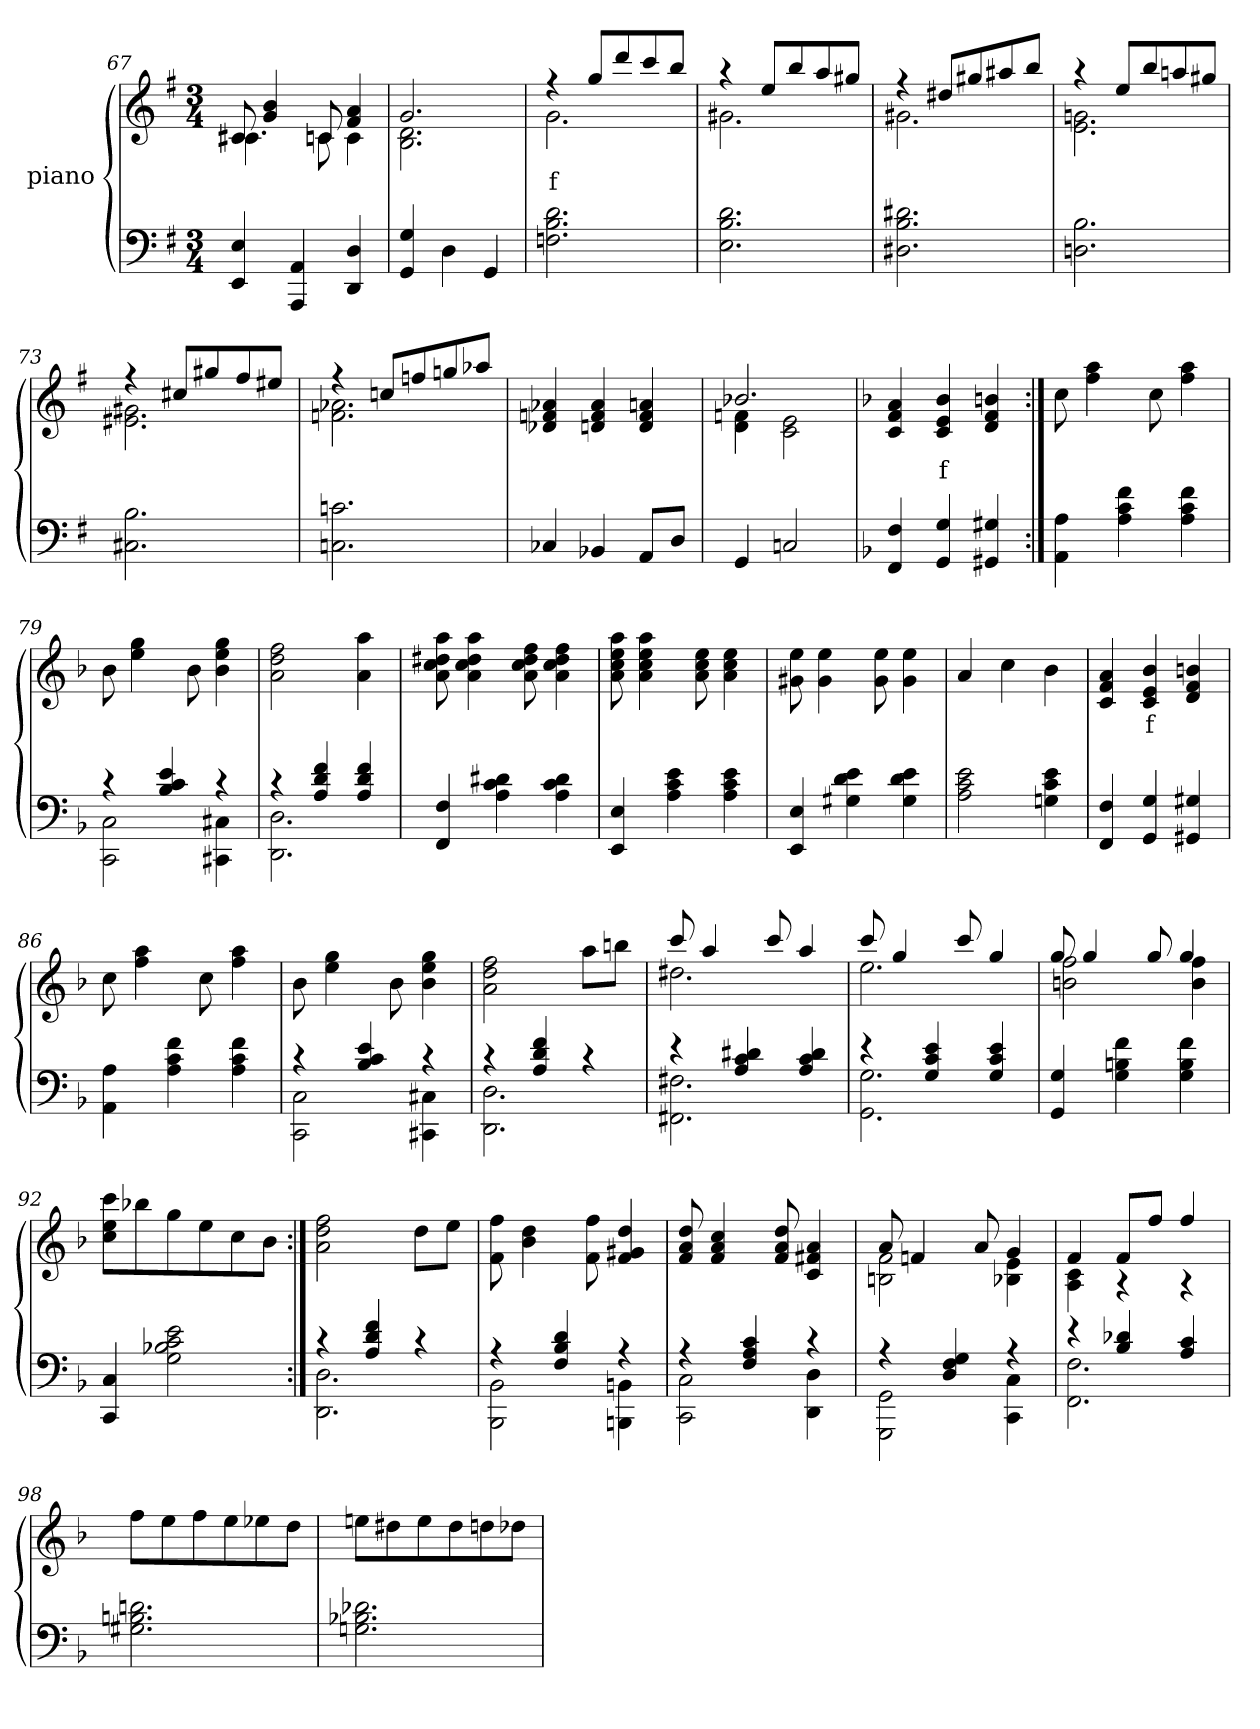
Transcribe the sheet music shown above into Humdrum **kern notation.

**kern	**kern	**text
*part2	*part1	*part1
*staff2	*staff1	*staff1
*I"piano	*I"piano	*
*clefF4	*clefG2	*
*k[f#]	*k[f#]	*
*M3/4	*M3/4	*
=67	=67	=67
*	*^	*
4E 4EE	8c#X	4.c#X	.
.	4b 4g	.	.
4AA 4AAA	.	.	.
.	8cn	8cn	.
4D 4DD	4a 4f#	4c	.
=68	=68	=68	=68
4G 4GG	2.g	2.d 2.B	.
4D	.	.	.
4GG	.	.	.
=69	=69	=69	=69
2.d 2.B 2.Fn	4r	2.g	f
.	8ggL	.	.
.	8ddd	.	.
.	8ccc	.	.
.	8bbJ	.	.
=70	=70	=70	=70
2.d 2.B 2.E	4r	2.g#	.
.	8eeL	.	.
.	8bb	.	.
.	8aa	.	.
.	8gg#XJ	.	.
=71	=71	=71	=71
2.d#X 2.B 2.D#X	4r	2.g#	.
.	8dd#XL	.	.
.	8gg#X	.	.
.	8aa#X	.	.
.	8bbJ	.	.
=72	=72	=72	=72
2.B 2.Dn	4r	2.gn 2.e	.
.	8eeL	.	.
.	8bb	.	.
.	8aan	.	.
.	8gg#XJ	.	.
=73	=73	=73	=73
2.B 2.C#X	4r	2.g# 2.e#	.
.	8cc#XL	.	.
.	8gg#X	.	.
.	8ff#	.	.
.	8ee#XJ	.	.
=74	=74	=74	=74
2.cn 2.Cn	4r	2.a- 2.fn	.
.	8ccnL	.	.
.	8ffn	.	.
.	8ggn	.	.
.	8aa-XJ	.	.
*	*v	*v	*
=75	=75	=75
4C-X	4a-X 4fn 4d-X	.
4BB-X	4a- 4f 4dn	.
8AAL	4an 4f 4d	.
8DJ	.	.
=76	=76	=76
*	*^	*
4GG	2.b-X	4fn 4d	.
2Cn	.	2e 2c	.
*	*v	*v	*
=77	=77	=77
*k[b-]	*k[b-]	*
4F 4FF	4a 4f 4c	.
4G 4GG	4b- 4e 4c	f
4G#X 4GG#X	4bn 4f 4d	.
=78:|!	=78:|!	=78:|!
4A 4AA	8cc	.
.	4aa 4ff	.
4f 4c 4A	.	.
.	8cc	.
4f 4c 4A	4aa 4ff	.
=79	=79	=79
*^	*	*
4r	2C 2CC	8b-	.
.	.	4gg 4ee	.
4e 4c 4B-	.	.	.
.	.	8b-	.
4r	4C#X 4CC#X	4gg 4ee 4b-	.
=80	=80	=80	=80
4r	2.D 2.DD	2ff 2dd 2a	.
4f 4d 4A	.	.	.
4f 4d 4A	.	4aa 4a	.
*v	*v	*	*
=81	=81	=81
4F 4FF	8aa 8dd#X 8cc 8a	.
.	4aa 4dd# 4cc 4a	.
4d#X 4c 4A	.	.
.	8ff 8dd# 8cc 8a	.
4d# 4c 4A	4ff 4dd# 4cc 4a	.
=82	=82	=82
4E 4EE	8aa 8ee 8cc 8a	.
.	4aa 4ee 4cc 4a	.
4e 4c 4A	.	.
.	8ee 8cc 8a	.
4e 4c 4A	4ee 4cc 4a	.
=83	=83	=83
4E 4EE	8ee 8g#X	.
.	4ee 4g#	.
4e 4d 4G#X	.	.
.	8ee 8g#	.
4e 4d 4G#	4ee 4g#	.
=84	=84	=84
2e 2c 2A	4a	.
.	4cc	.
4e 4c 4Gn	4b-	.
=85	=85	=85
4F 4FF	4a 4f 4c	.
4G 4GG	4b- 4e 4c	f
4G#X 4GG#X	4bn 4f 4d	.
=86	=86	=86
4A 4AA	8cc	.
.	4aa 4ff	.
4f 4c 4A	.	.
.	8cc	.
4f 4c 4A	4aa 4ff	.
=87	=87	=87
*^	*	*
4r	2C 2CC	8b-	.
.	.	4gg 4ee	.
4e 4c 4B-	.	.	.
.	.	8b-	.
4r	4C#X 4CC#X	4gg 4ee 4b-	.
=88	=88	=88	=88
4r	2.D 2.DD	2ff 2dd 2a	.
4f 4d 4A	.	.	.
4r	.	8aaL	.
.	.	8bbnJ	.
=89	=89	=89	=89
*	*	*^	*
4r	2.F#X 2.FF#X	8ccc	2.dd#X	.
.	.	4aa	.	.
4d#X 4c 4A	.	.	.	.
.	.	8ccc	.	.
4d# 4c 4A	.	4aa	.	.
=90	=90	=90	=90	=90
4r	2.G 2.GG	8ccc	2.ee	.
.	.	4gg	.	.
4e 4c 4G	.	.	.	.
.	.	8ccc	.	.
4e 4c 4G	.	4gg	.	.
*v	*v	*	*	*
=91	=91	=91	=91
4G 4GG	8gg	2ff 2bn	.
.	4gg	.	.
4f 4Bn 4G	.	.	.
.	8gg	.	.
4f 4B 4G	4gg	4ff 4b	.
*	*v	*v	*
=92	=92	=92
4C 4CC	8ccc 8ee 8ccL	.
.	8bb-X	.
2e 2c 2B-X 2G	8gg	.
.	8ee	.
.	8cc	.
.	8b-J	.
=93:|!	=93:|!	=93:|!
*^	*	*
4r	2.D 2.DD	2ff 2dd 2a	.
4f 4d 4A	.	.	.
4r	.	8ddL	.
.	.	8eeJ	.
=94	=94	=94	=94
4r	2BB- 2BBB-	8ff 8f	.
.	.	4dd 4b-	.
4d 4B- 4F	.	.	.
.	.	8ff 8f	.
4r	4BBn 4BBBn	4dd 4g#X 4f	.
=95	=95	=95	=95
4r	2C 2CC	8dd 8a 8f	.
.	.	4cc 4a 4f	.
4c 4A 4F	.	.	.
.	.	8dd 8a 8f	.
4r	4D 4DD	4a 4f#X 4c	.
=96	=96	=96	=96
*	*	*^	*
4r	2GG 2GGG	8a	2f 2Bn	.
.	.	4fn	.	.
4G 4F 4D	.	.	.	.
.	.	8a	.	.
4r	4C 4CC	4g	4e 4B-X	.
=97	=97	=97	=97	=97
4r	2.F 2.FF	4f	4c 4A	.
4d-X 4B-	.	8fL	4r	.
.	.	8ffJ	.	.
4c 4A	.	4ff	4r	.
*v	*v	*	*	*
*	*v	*v	*
=98	=98	=98
2.dn 2.Bn 2.G#X	8ffL	.
.	8ee	.
.	8ff	.
.	8ee	.
.	8ee-X	.
.	8ddJ	.
=99	=99	=99
2.d-X 2.B-X 2.Gn	8eenL	.
.	8dd#X	.
.	8ee	.
.	8dd#	.
.	8ddn	.
.	8dd-XJ	.
=	=	=
*-	*-	*-
